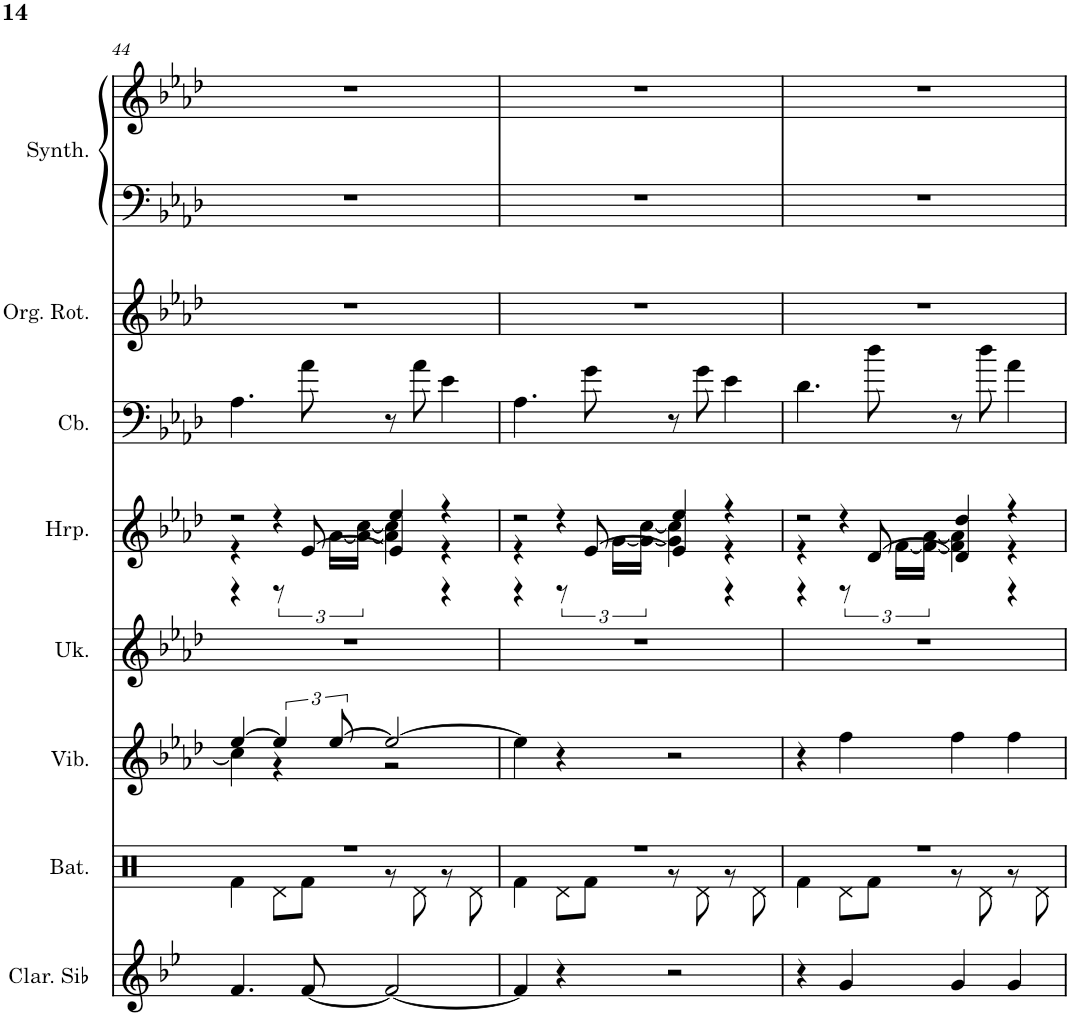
**kern	**kern	**kern	**kern	**kern	**kern	**kern	**kern	**kern
*part8	*part7	*part6	*part5	*part4	*part3	*part2	*part1	*part1
*staff9	*staff8	*staff7	*staff6	*staff5	*staff4	*staff3	*staff2	*staff1
*I"Clarinette en Sib	*I"Batterie	*I"Vibraphone, Vibraphone	*I"Ukulélé, Acoustic Guitar (nylon)	*I"Harpe	*I"Contrebasse, Acoustic Bass	*I"Orgue rotatif, Rock Organ	*I"Synthétiseur d'instruments à cordes, Synth Strings 2	*
*I'Clar. Sib	*I'Bat.	*I'Vib.	*I'Uk.	*I'Hrp.	*I'Cb.	*I'Org. Rot.	*I'Synth.	*
!!LO:PB:g=z
*clefG2	*clefX	*clefG2	*clefG2	*clefG2	*clefF4	*clefG2	*clefF4	*clefG2
*Trd1c2	*	*	*	*	*Trd7c12	*	*	*
*k[b-e-]	*k[]	*k[b-e-a-d-]	*k[b-e-a-d-]	*k[b-e-a-d-]	*k[b-e-a-d-]	*k[b-e-a-d-]	*k[b-e-a-d-]	*k[b-e-a-d-]
*M4/4	*M4/4	*M4/4	*M4/4	*M4/4	*M4/4	*M4/4	*M4/4	*M4/4
=44	=44	=44	=44	=44	=44	=44	=44	=44
*	*^	*^	*	*^	*	*	*	*
*	*	*	*	*	*	*	*^	*	*	*	*
4.f/	1r	4Rf\	[4ee-/	4cc\]	1r	2r	4r	4r	4.A-\	1r	1r	1r
.	.	8Rd\L	4ee-/]	4r	.	.	6r	8r	.	.	.	.
[8f/	.	8Rf\J	.	.	.	.	.	[8e-/	8a-\	.	.	.
.	.	.	.	.	.	.	[24a-\LL	.	.	.	.	.
.	.	.	.	.	.	.	24a-\_ [24cc\JJ	.	.	.	.	.
2f/_	.	8r	2ee-/_	2r	.	4ee-/	4a-\] 4cc\]	4e-/]	8r	.	.	.
.	.	8Rd\	.	.	.	.	.	.	8a-\	.	.	.
.	.	8r	.	.	.	4r	4r	4r	4e-\	.	.	.
.	.	8Rd\	.	.	.	.	.	.	.	.	.	.
*	*	*	*v	*v	*	*	*	*	*	*	*	*
=45	=45	=45	=45	=45	=45	=45	=45	=45	=45	=45	=45
4f/]	1r	4Rf\	4ee-\]	1r	2r	4r	4r	4.A-\	1r	1r	1r
4r	.	8Rd\L	4r	.	.	6r	8r	.	.	.	.
.	.	8Rf\J	.	.	.	.	[8e-/	8g\	.	.	.
.	.	.	.	.	.	[24g\LL	.	.	.	.	.
.	.	.	.	.	.	24g\_ [24cc\JJ	.	.	.	.	.
2r	.	8r	2r	.	4ee-/	4g\] 4cc\]	4e-/]	8r	.	.	.
.	.	8Rd\	.	.	.	.	.	8g\	.	.	.
.	.	8r	.	.	4r	4r	4r	4e-\	.	.	.
.	.	8Rd\	.	.	.	.	.	.	.	.	.
=46	=46	=46	=46	=46	=46	=46	=46	=46	=46	=46	=46
4r	1r	4Rf\	4r	1r	2r	4r	4r	4.d-\	1r	1r	1r
4g/	.	8Rd\L	4ff\	.	.	6r	8r	.	.	.	.
.	.	8Rf\J	.	.	.	.	[8d-/	8dd-\	.	.	.
.	.	.	.	.	.	[24f\LL	.	.	.	.	.
.	.	.	.	.	.	24f\_ [24a-\JJ	.	.	.	.	.
4g/	.	8r	4ff\	.	4dd-/	4f\] 4a-\]	4d-/]	8r	.	.	.
.	.	8Rd\	.	.	.	.	.	8dd-\	.	.	.
4g/	.	8r	4ff\	.	4r	4r	4r	4a-\	.	.	.
.	.	8Rd\	.	.	.	.	.	.	.	.	.
*	*v	*v	*	*	*v	*v	*v	*	*	*	*
=	=	=	=	=	=	=	=	=
*-	*-	*-	*-	*-	*-	*-	*-	*-
